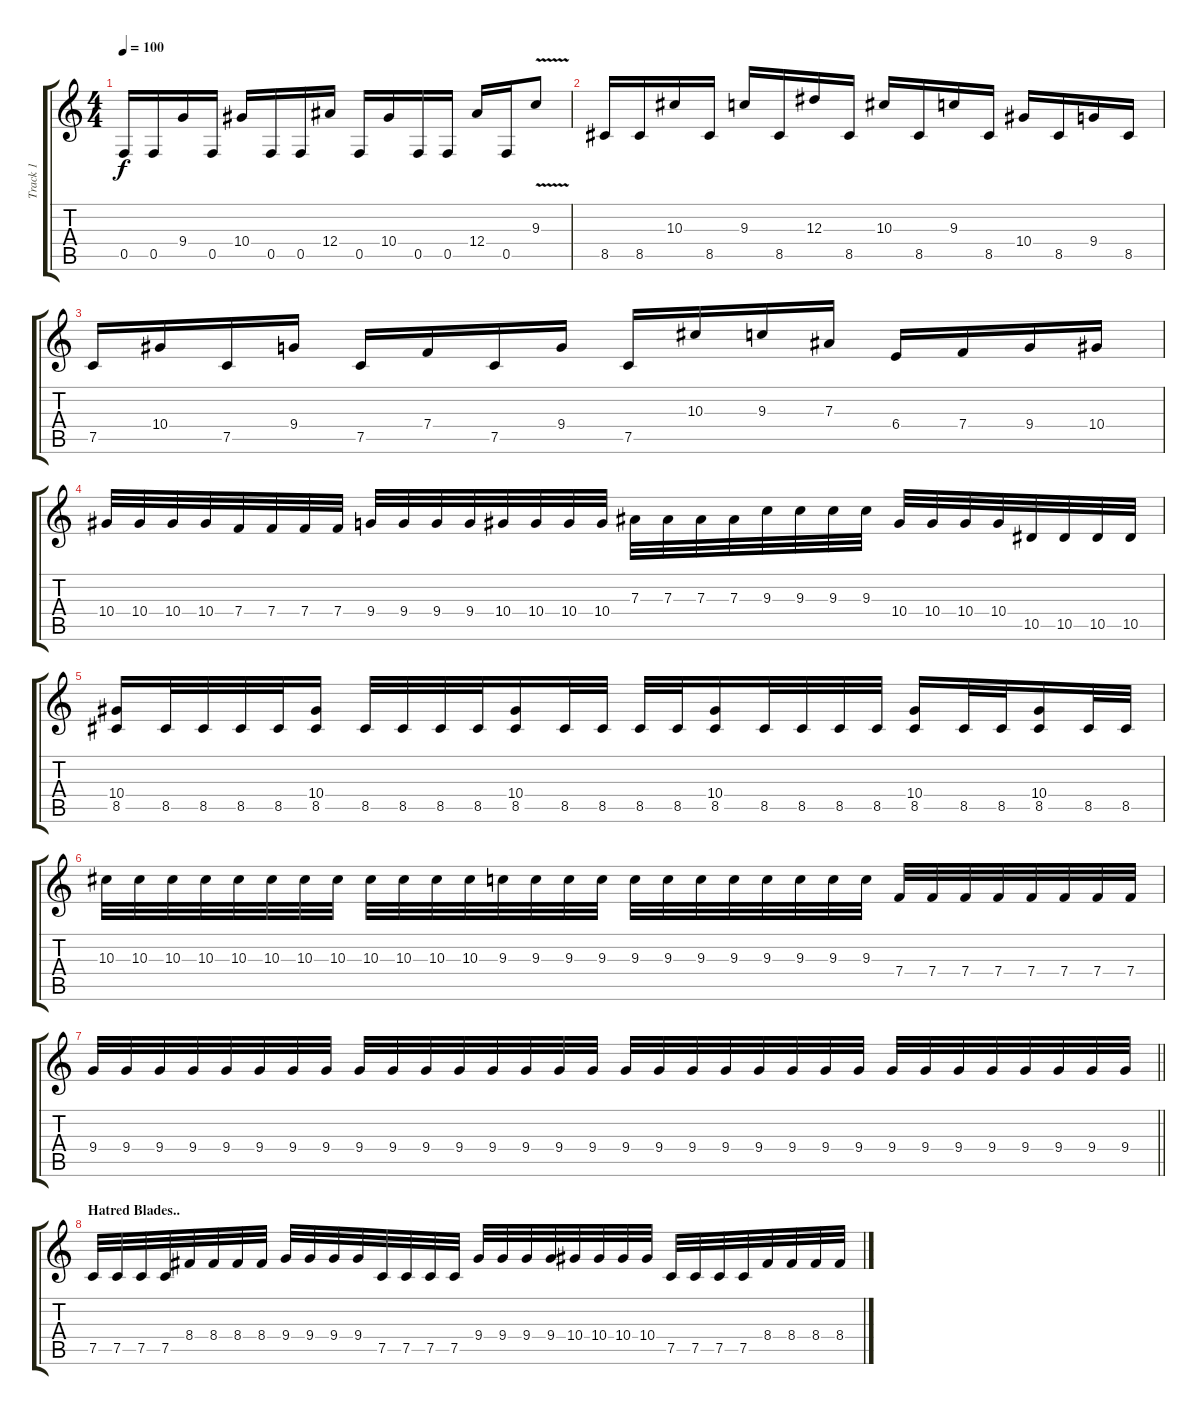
\track ("Track 1" "Track 1") {instrument overdrivenguitar}
\staff {score tabs}
\tuning (C4 G3 Eb3 Bb2 F2 C2) {hide}
\ts (4 4)
\tempo 100
\clef g2
\ks c
0.5.16{dy f} 0.5.16 9.4.16 0.5.16 10.4.16 0.5.16 0.5.16 12.4.16 0.5.16 10.4.16 0.5.16 0.5.16 12.4.16 0.5.16 9.3{v}.8 |
8.5.16 8.5.16 10.3.16 8.5.16 9.3.16 8.5.16 12.3.16 8.5.16 10.3.16 8.5.16 9.3.16 8.5.16 10.4.16 8.5.16 9.4.16 8.5.16 |
7.5.16 10.4.16 7.5.16 9.4.16 7.5.16 7.4.16 7.5.16 9.4.16 7.5.16 10.3.16 9.3.16 7.3.16 6.4.16 7.4.16 9.4.16 10.4.16 |
10.4.32 10.4.32 10.4.32 10.4.32 7.4.32 7.4.32 7.4.32 7.4.32 9.4.32 9.4.32 9.4.32 9.4.32 10.4.32 10.4.32 10.4.32 10.4.32 7.3.32 7.3.32 7.3.32 7.3.32 9.3.32 9.3.32 9.3.32 9.3.32 10.4.32 10.4.32 10.4.32 10.4.32 10.5.32 10.5.32 10.5.32 10.5.32 |
(10.4 8.5).16 8.5.32 8.5.32 8.5.32 8.5.32 (10.4 8.5).16 8.5.32 8.5.32 8.5.32 8.5.32 (10.4 8.5).16 8.5.32 8.5.32 8.5.32 8.5.32 (10.4 8.5).16 8.5.32 8.5.32 8.5.32 8.5.32 (10.4 8.5).16 8.5.32 8.5.32 (10.4 8.5).16 8.5.32 8.5.32 |
10.3.32 10.3.32 10.3.32 10.3.32 10.3.32 10.3.32 10.3.32 10.3.32 10.3.32 10.3.32 10.3.32 10.3.32 9.3.32 9.3.32 9.3.32 9.3.32 9.3.32 9.3.32 9.3.32 9.3.32 9.3.32 9.3.32 9.3.32 9.3.32 7.4.32 7.4.32 7.4.32 7.4.32 7.4.32 7.4.32 7.4.32 7.4.32 |
\barLineRight lightlight
9.4.32 9.4.32 9.4.32 9.4.32 9.4.32 9.4.32 9.4.32 9.4.32 9.4.32 9.4.32 9.4.32 9.4.32 9.4.32 9.4.32 9.4.32 9.4.32 9.4.32 9.4.32 9.4.32 9.4.32 9.4.32 9.4.32 9.4.32 9.4.32 9.4.32 9.4.32 9.4.32 9.4.32 9.4.32 9.4.32 9.4.32 9.4.32 |
\section ("" "Hatred Blades..")
7.5.32 7.5.32 7.5.32 7.5.32 8.4.32 8.4.32 8.4.32 8.4.32 9.4.32 9.4.32 9.4.32 9.4.32 7.5.32 7.5.32 7.5.32 7.5.32 9.4.32 9.4.32 9.4.32 9.4.32 10.4.32 10.4.32 10.4.32 10.4.32 7.5.32 7.5.32 7.5.32 7.5.32 8.4.32 8.4.32 8.4.32 8.4.32
